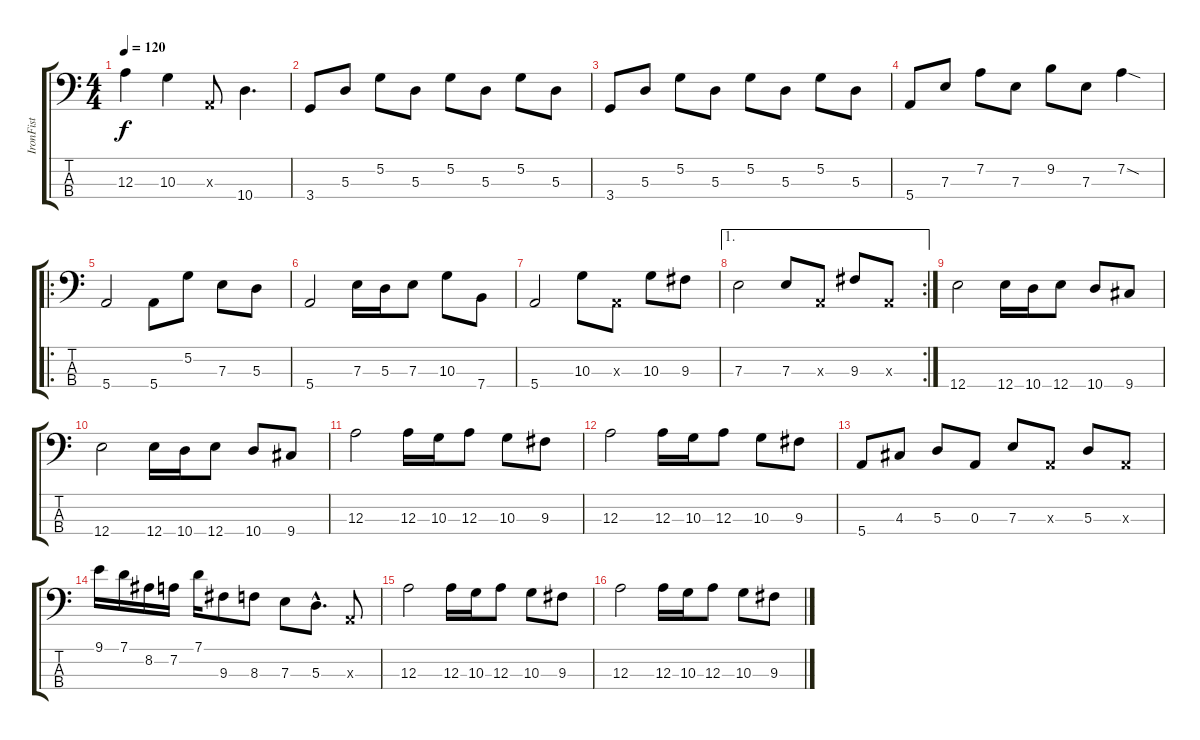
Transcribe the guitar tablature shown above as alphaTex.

\track ("IronFist" "IronFist") {instrument electricbassfinger}
\staff {score tabs}
\tuning (G2 D2 A1 E1) {hide}
\ts (4 4)
\tempo 120
\clef f4
\ks c
12.3.4{dy f} 10.3.4 0.3{x}.8 10.4.4{d} |
3.4.8 5.3.8 5.2.8 5.3.8 5.2.8 5.3.8 5.2.8 5.3.8 |
3.4.8 5.3.8 5.2.8 5.3.8 5.2.8 5.3.8 5.2.8 5.3.8 |
5.4.8 7.3.8 7.2.8 7.3.8 9.2.8 7.3.8 7.2{sod}.4 |
\ro
5.4.2 5.4.8 5.2.8 7.3.8 5.3.8 |
5.4.2 7.3.16 5.3.16 7.3.8 10.3.8 7.4.8 |
5.4.2 10.3.8 0.3{x}.8 10.3.8 9.3.8 |
\ae 1
\rc 2
7.3.2 7.3.8 0.3{x}.8 9.3.8 0.3{x}.8 |
12.4.2 12.4.16 10.4.16 12.4.8 10.4.8 9.4.8 |
12.4.2 12.4.16 10.4.16 12.4.8 10.4.8 9.4.8 |
12.3.2 12.3.16 10.3.16 12.3.8 10.3.8 9.3.8 |
12.3.2 12.3.16 10.3.16 12.3.8 10.3.8 9.3.8 |
5.4.8 4.3.8 5.3.8 0.3.8 7.3.8 0.3{x}.8 5.3.8 0.3{x}.8 |
9.1.16 7.1.16 8.2.16 7.2.16 7.1.16 9.3.8 8.3.8 7.3.8 5.3{hac}.8{d} 0.3{x}.8 |
12.3.2 12.3.16 10.3.16 12.3.8 10.3.8 9.3.8 |
12.3.2 12.3.16 10.3.16 12.3.8 10.3.8 9.3.8
